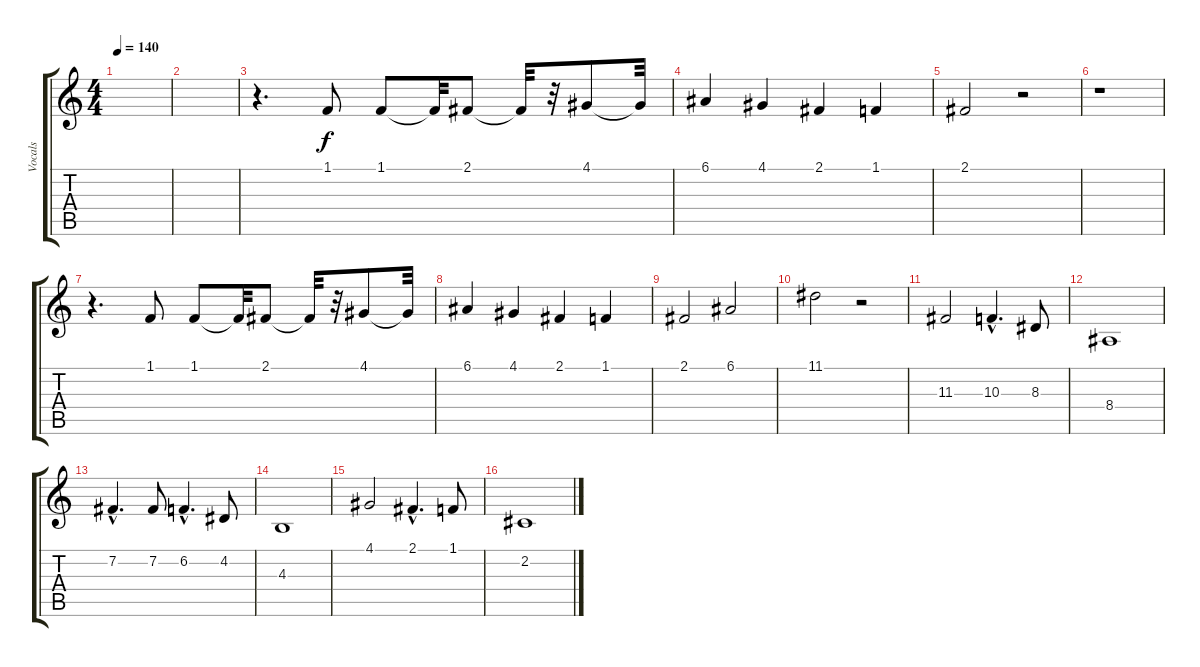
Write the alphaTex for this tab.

\track ("Vocals" "Vocals") {instrument lead6voice}
\staff {score tabs}
\tuning (E4 B3 G3 D3 A2 E2) {hide}
\ts (4 4)
\tempo 140
\clef g2
\ks c
|
|
r.4{d} 1.1.8 1.1.8 1.1{t}.32 2.1.8 2.1{t}.32 r.32 4.1.8 4.1{t}.32 |
6.1.4 4.1.4 2.1.4 1.1.4 |
2.1.2 r.2 |
r.1 |
r.4{d} 1.1.8 1.1.8 1.1{t}.32 2.1.8 2.1{t}.32 r.32 4.1.8 4.1{t}.32 |
6.1.4 4.1.4 2.1.4 1.1.4 |
2.1.2 6.1.2 |
11.1.2 r.2 |
11.3.2 10.3{hac}.4{d} 8.3.8 |
8.4.1 |
7.2{hac}.4{d} 7.2.8 6.2{hac}.4{d} 4.2.8 |
4.3.1 |
4.1.2 2.1{hac}.4{d} 1.1.8 |
2.2.1
